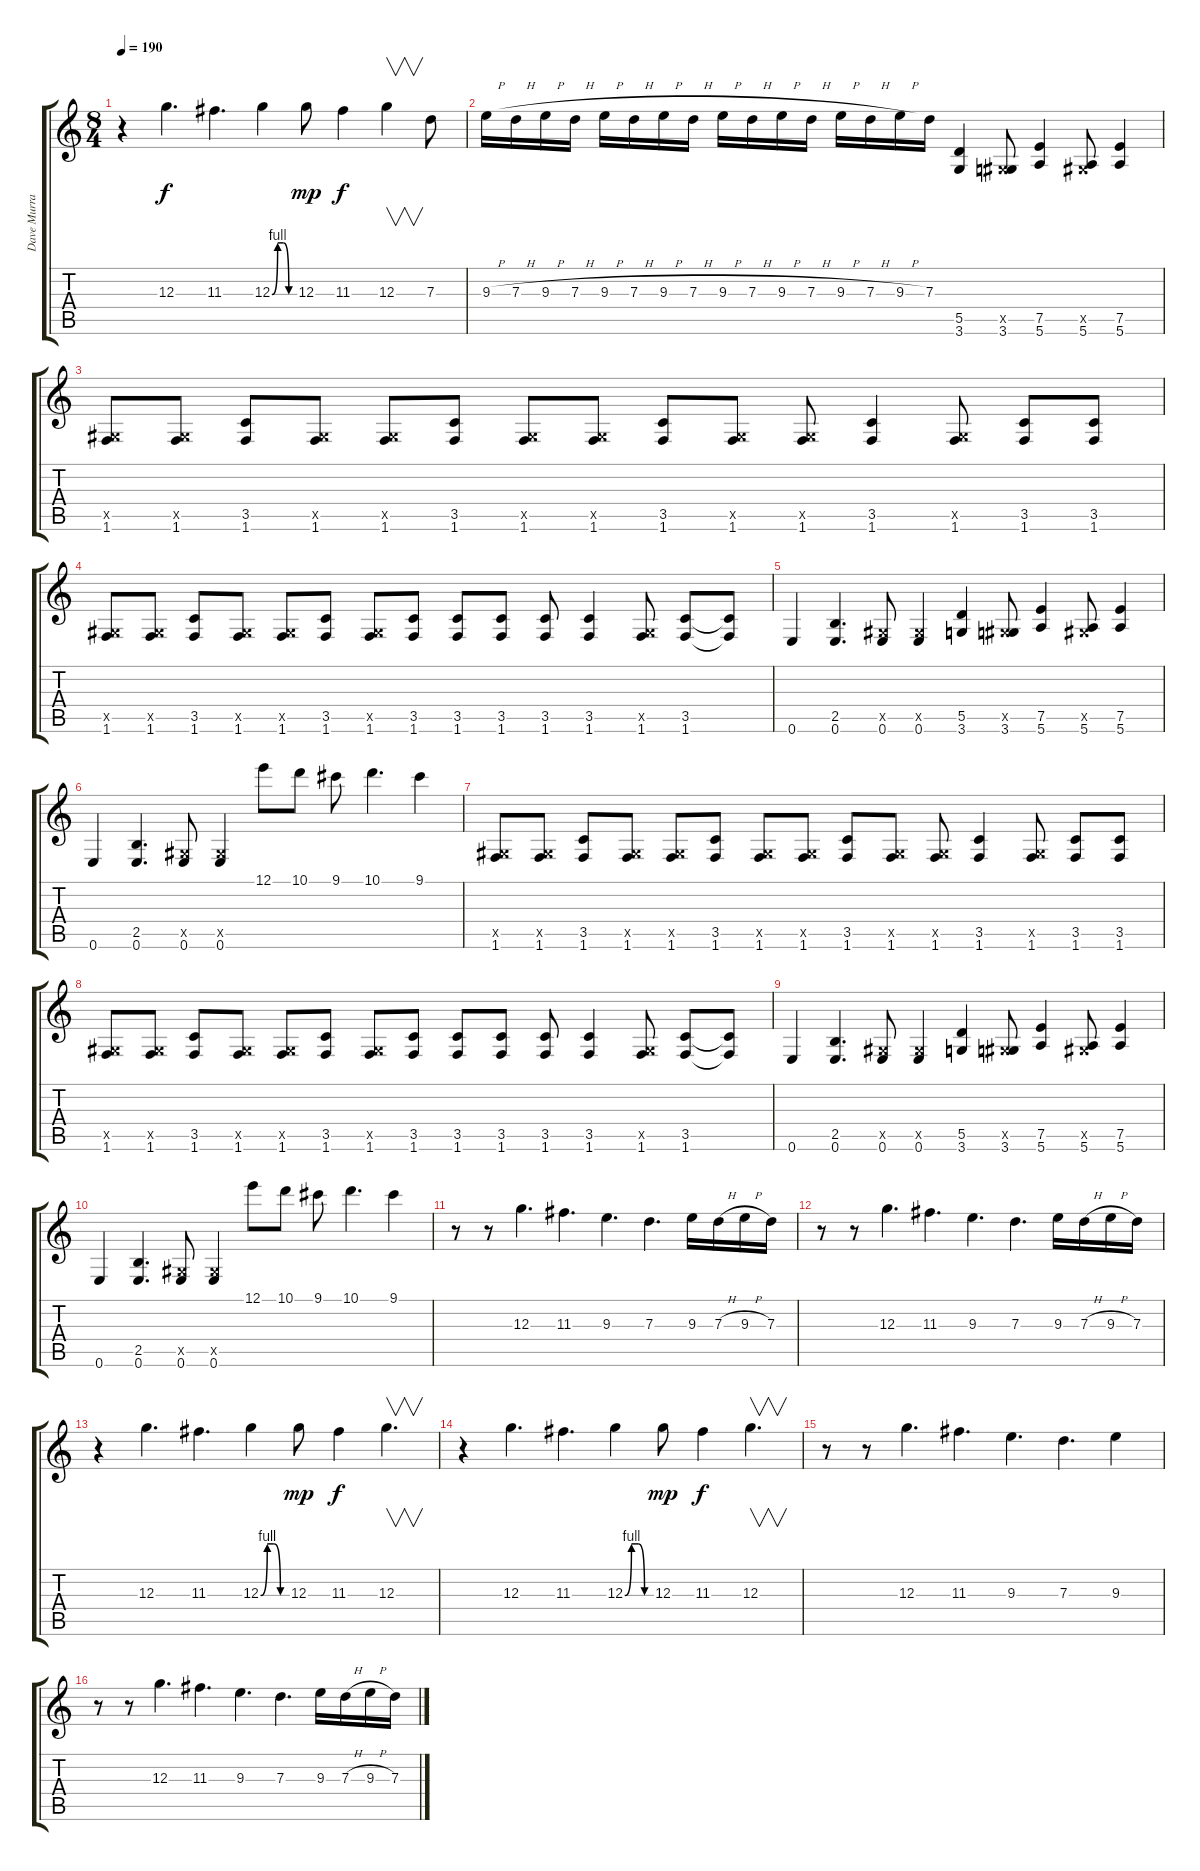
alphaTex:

\track ("Dave Murray" "Dave Murra") {instrument distortionguitar}
\staff {score tabs}
\tuning (E4 B3 G3 D3 A2 E2) {hide}
\ts (8 4)
\tempo 190
\clef g2
\ks c
r.4{dy f} 12.3.4{d} 11.3.4{d} 12.3{be (custom 0 0 15 4 30 4 45 0 60 0)}.4 12.3.8{dy mp} 11.3.4{dy f} 12.3.4{v} 7.3.8 |
9.3{h}.16 7.3{h}.16 9.3{h}.16 7.3{h}.16 9.3{h}.16 7.3{h}.16 9.3{h}.16 7.3{h}.16 9.3{h}.16 7.3{h}.16 9.3{h}.16 7.3{h}.16 9.3{h}.16 7.3{h}.16 9.3{h}.16 7.3.16 (5.5 3.6).4 (-1.5{x} 3.6).8 (7.5 5.6).4 (-1.5{x} 5.6).8 (7.5 5.6).4 |
(-1.5{x} 1.6).8 (-1.5{x} 1.6).8 (3.5 1.6).8 (-1.5{x} 1.6).8 (-1.5{x} 1.6).8 (3.5 1.6).8 (-1.5{x} 1.6).8 (-1.5{x} 1.6).8 (3.5 1.6).8 (-1.5{x} 1.6).8 (-1.5{x} 1.6).8 (3.5 1.6).4 (-1.5{x} 1.6).8 (3.5 1.6).8 (3.5 1.6).8 |
(-1.5{x} 1.6).8 (-1.5{x} 1.6).8 (3.5 1.6).8 (-1.5{x} 1.6).8 (-1.5{x} 1.6).8 (3.5 1.6).8 (-1.5{x} 1.6).8 (3.5 1.6).8 (3.5 1.6).8 (3.5 1.6).8 (3.5 1.6).8 (3.5 1.6).4 (-1.5{x} 1.6).8 (3.5 1.6).8 (3.5{t} 1.6{t}).8 |
0.6.4 (2.5 0.6).4{d} (-1.5{x} 0.6).8 (-1.5{x} 0.6).4 (5.5 3.6).4 (-1.5{x} 3.6).8 (7.5 5.6).4 (-1.5{x} 5.6).8 (7.5 5.6).4 |
0.6.4 (2.5 0.6).4{d} (-1.5{x} 0.6).8 (-1.5{x} 0.6).4 12.1.8 10.1.8 9.1.8 10.1.4{d} 9.1.4 |
(-1.5{x} 1.6).8 (-1.5{x} 1.6).8 (3.5 1.6).8 (-1.5{x} 1.6).8 (-1.5{x} 1.6).8 (3.5 1.6).8 (-1.5{x} 1.6).8 (-1.5{x} 1.6).8 (3.5 1.6).8 (-1.5{x} 1.6).8 (-1.5{x} 1.6).8 (3.5 1.6).4 (-1.5{x} 1.6).8 (3.5 1.6).8 (3.5 1.6).8 |
(-1.5{x} 1.6).8 (-1.5{x} 1.6).8 (3.5 1.6).8 (-1.5{x} 1.6).8 (-1.5{x} 1.6).8 (3.5 1.6).8 (-1.5{x} 1.6).8 (3.5 1.6).8 (3.5 1.6).8 (3.5 1.6).8 (3.5 1.6).8 (3.5 1.6).4 (-1.5{x} 1.6).8 (3.5 1.6).8 (3.5{t} 1.6{t}).8 |
0.6.4 (2.5 0.6).4{d} (-1.5{x} 0.6).8 (-1.5{x} 0.6).4 (5.5 3.6).4 (-1.5{x} 3.6).8 (7.5 5.6).4 (-1.5{x} 5.6).8 (7.5 5.6).4 |
0.6.4 (2.5 0.6).4{d} (-1.5{x} 0.6).8 (-1.5{x} 0.6).4 12.1.8 10.1.8 9.1.8 10.1.4{d} 9.1.4 |
r.8 r.8 12.3.4{d} 11.3.4{d} 9.3.4{d} 7.3.4{d} 9.3.16 7.3{h}.16 9.3{h}.16 7.3.16 |
r.8 r.8 12.3.4{d} 11.3.4{d} 9.3.4{d} 7.3.4{d} 9.3.16 7.3{h}.16 9.3{h}.16 7.3.16 |
r.4 12.3.4{d} 11.3.4{d} 12.3{be (custom 0 0 15 4 30 4 45 0 60 0)}.4 12.3.8{dy mp} 11.3.4{dy f} 12.3.4{v d} |
r.4 12.3.4{d} 11.3.4{d} 12.3{be (custom 0 0 15 4 30 4 45 0 60 0)}.4 12.3.8{dy mp} 11.3.4{dy f} 12.3.4{v d} |
r.8 r.8 12.3.4{d} 11.3.4{d} 9.3.4{d} 7.3.4{d} 9.3.4 |
r.8 r.8 12.3.4{d} 11.3.4{d} 9.3.4{d} 7.3.4{d} 9.3.16 7.3{h}.16 9.3{h}.16 7.3{h}.16
